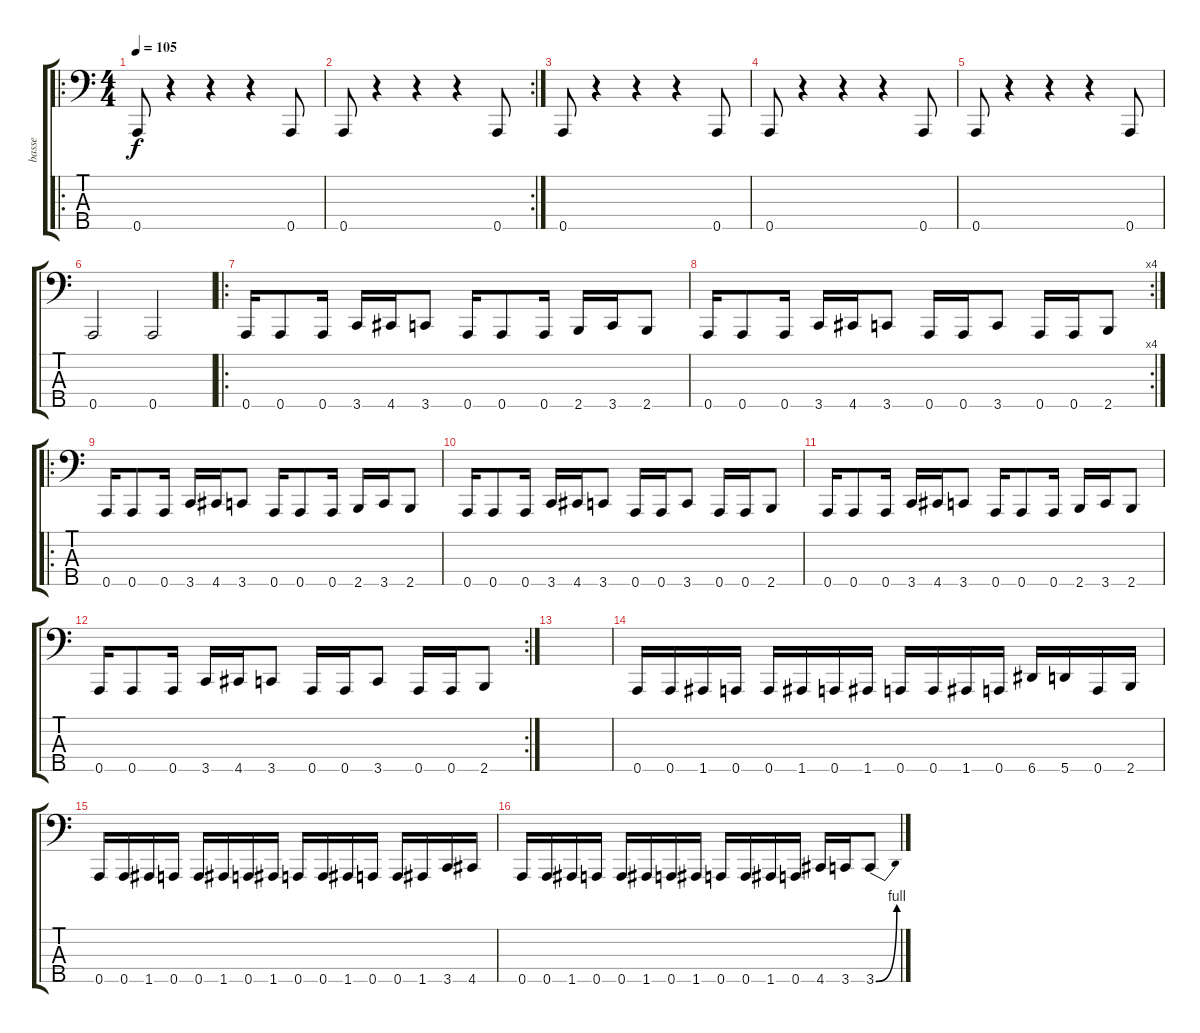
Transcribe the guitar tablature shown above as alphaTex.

\track ("basse" "basse") {instrument electricbasspick}
\staff {score tabs}
\tuning (G2 D2 A1 E1 A0) {hide}
\ro
\ts (4 4)
\tempo 105
\clef f4
\ks c
0.5.8{dy f} r.4 r.4 r.4 0.5.8 |
\rc 2
0.5.8 r.4 r.4 r.4 0.5.8 |
0.5.8 r.4 r.4 r.4 0.5.8 |
0.5.8 r.4 r.4 r.4 0.5.8 |
0.5.8 r.4 r.4 r.4 0.5.8 |
0.5.2 0.5.2 |
\ro
0.5.16 0.5.8 0.5.16 3.5.16 4.5.16 3.5.8 0.5.16 0.5.8 0.5.16 2.5.16 3.5.16 2.5.8 |
\rc 4
0.5.16 0.5.8 0.5.16 3.5.16 4.5.16 3.5.8 0.5.16 0.5.16 3.5.8 0.5.16 0.5.16 2.5.8 |
\ro
0.5.16 0.5.8 0.5.16 3.5.16 4.5.16 3.5.8 0.5.16 0.5.8 0.5.16 2.5.16 3.5.16 2.5.8 |
0.5.16 0.5.8 0.5.16 3.5.16 4.5.16 3.5.8 0.5.16 0.5.16 3.5.8 0.5.16 0.5.16 2.5.8 |
0.5.16 0.5.8 0.5.16 3.5.16 4.5.16 3.5.8 0.5.16 0.5.8 0.5.16 2.5.16 3.5.16 2.5.8 |
\rc 2
0.5.16 0.5.8 0.5.16 3.5.16 4.5.16 3.5.8 0.5.16 0.5.16 3.5.8 0.5.16 0.5.16 2.5.8 |
|
0.5.16 0.5.16 1.5.16 0.5.16 0.5.16 1.5.16 0.5.16 1.5.16 0.5.16 0.5.16 1.5.16 0.5.16 6.5.16 5.5.16 0.5.16 2.5.16 |
0.5.16 0.5.16 1.5.16 0.5.16 0.5.16 1.5.16 0.5.16 1.5.16 0.5.16 0.5.16 1.5.16 0.5.16 0.5.16 1.5.16 3.5.16 4.5.16 |
0.5.16 0.5.16 1.5.16 0.5.16 0.5.16 1.5.16 0.5.16 1.5.16 0.5.16 0.5.16 1.5.16 0.5.16 4.5.16 3.5.16 3.5{be (bend 0 0 60 4)}.8
